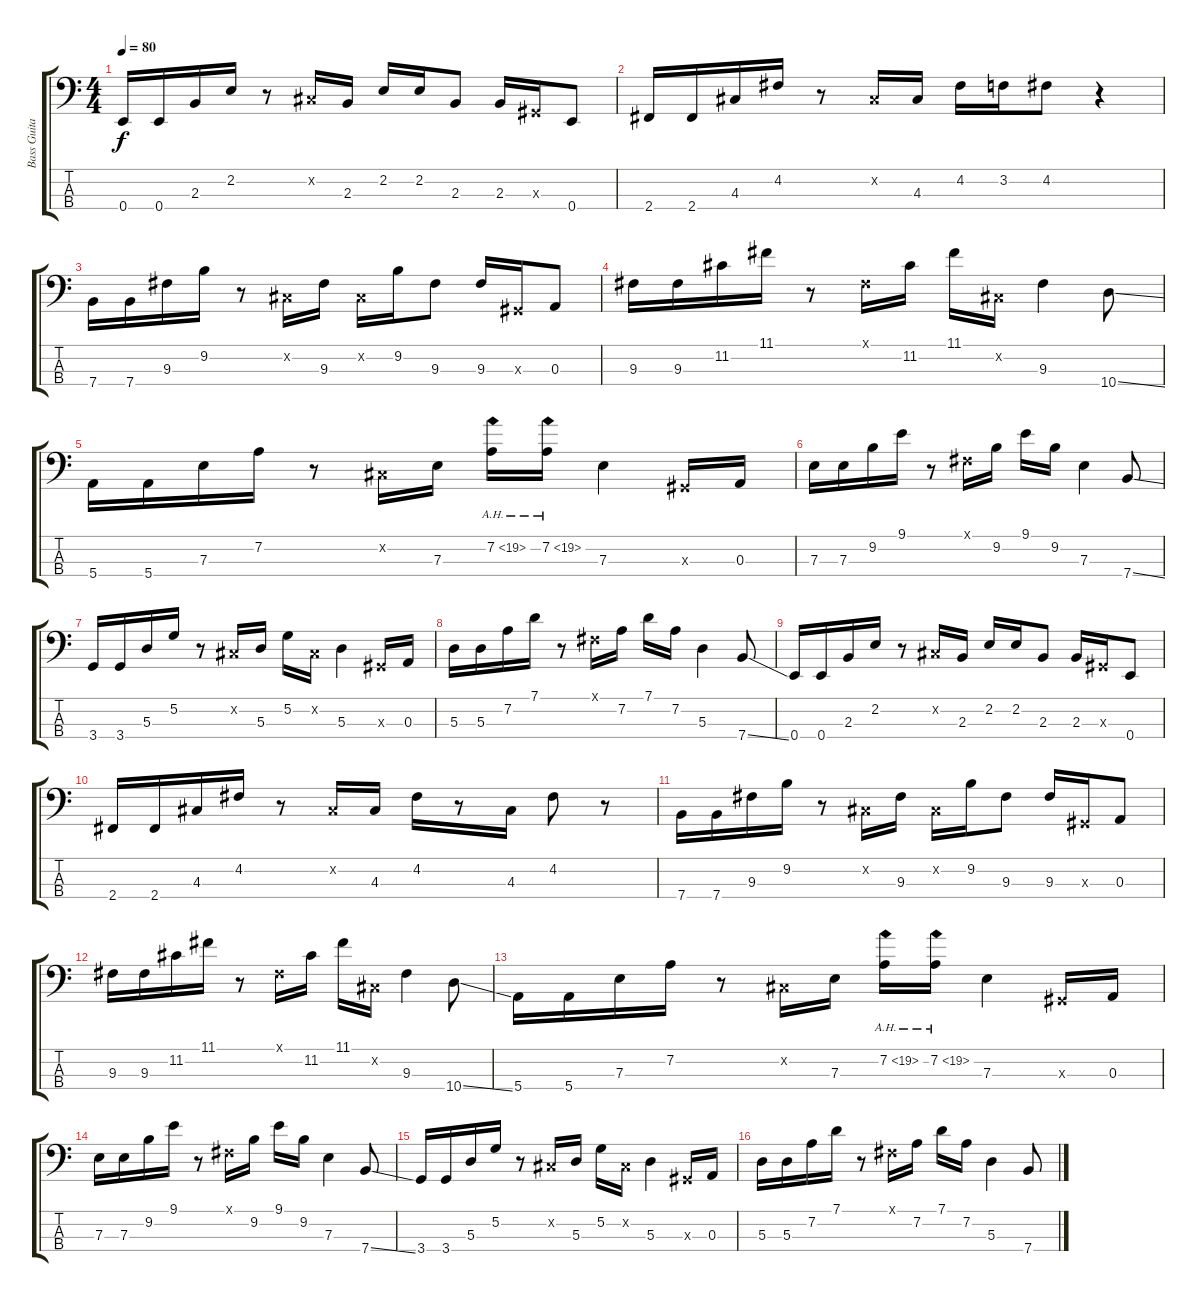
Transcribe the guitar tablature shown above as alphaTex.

\track ("Bass Guitar" "Bass Guita") {instrument slapbass1}
\staff {score tabs}
\tuning (G2 D2 A1 E1) {hide}
\ts (4 4)
\tempo 80
\clef f4
\ks c
0.4.16{dy f} 0.4.16 2.3.16 2.2.16 r.8 -1.2{x}.16 2.3.16 2.2.16 2.2.16 2.3.8 2.3.16 -1.3{x}.16 0.4.8 |
2.4.16 2.4.16 4.3.16 4.2.16 r.8 -1.2{x}.16 4.3.16 4.2.16 3.2.16 4.2.8 r.4 |
7.4.16 7.4.16 9.3.16 9.2.16 r.8 -1.2{x}.16 9.3.16 -1.2{x}.16 9.2.16 9.3.8 9.3.16 -1.3{x}.16 0.3.8 |
9.3.16 9.3.16 11.2.16 11.1.16 r.8 -1.1{x}.16 11.2.16 11.1.16 -1.2{x}.16 9.3.4 10.4{ss}.8 |
5.4.16 5.4.16 7.3.16 7.2.16 r.8 -1.2{x}.16 7.3.16 7.2{ah 12}.16 7.2{ah 12}.16 7.3.4 -1.3{x}.16 0.3.16 |
7.3.16 7.3.16 9.2.16 9.1.16 r.8 -1.1{x}.16 9.2.16 9.1.16 9.2.16 7.3.4 7.4{ss}.8 |
3.4.16 3.4.16 5.3.16 5.2.16 r.8 -1.2{x}.16 5.3.16 5.2.16 -1.2{x}.16 5.3.4 -1.3{x}.16 0.3.16 |
5.3.16 5.3.16 7.2.16 7.1.16 r.8 -1.1{x}.16 7.2.16 7.1.16 7.2.16 5.3.4 7.4{ss}.8 |
0.4.16 0.4.16 2.3.16 2.2.16 r.8 -1.2{x}.16 2.3.16 2.2.16 2.2.16 2.3.8 2.3.16 -1.3{x}.16 0.4.8 |
2.4.16 2.4.16 4.3.16 4.2.16 r.8 -1.2{x}.16 4.3.16 4.2.16 r.8 4.3.16 4.2.8 r.8 |
7.4.16 7.4.16 9.3.16 9.2.16 r.8 -1.2{x}.16 9.3.16 -1.2{x}.16 9.2.16 9.3.8 9.3.16 -1.3{x}.16 0.3.8 |
9.3.16 9.3.16 11.2.16 11.1.16 r.8 -1.1{x}.16 11.2.16 11.1.16 -1.2{x}.16 9.3.4 10.4{ss}.8 |
5.4.16 5.4.16 7.3.16 7.2.16 r.8 -1.2{x}.16 7.3.16 7.2{ah 12}.16 7.2{ah 12}.16 7.3.4 -1.3{x}.16 0.3.16 |
7.3.16 7.3.16 9.2.16 9.1.16 r.8 -1.1{x}.16 9.2.16 9.1.16 9.2.16 7.3.4 7.4{ss}.8 |
3.4.16 3.4.16 5.3.16 5.2.16 r.8 -1.2{x}.16 5.3.16 5.2.16 -1.2{x}.16 5.3.4 -1.3{x}.16 0.3.16 |
5.3.16 5.3.16 7.2.16 7.1.16 r.8 -1.1{x}.16 7.2.16 7.1.16 7.2.16 5.3.4 7.4{ss}.8
